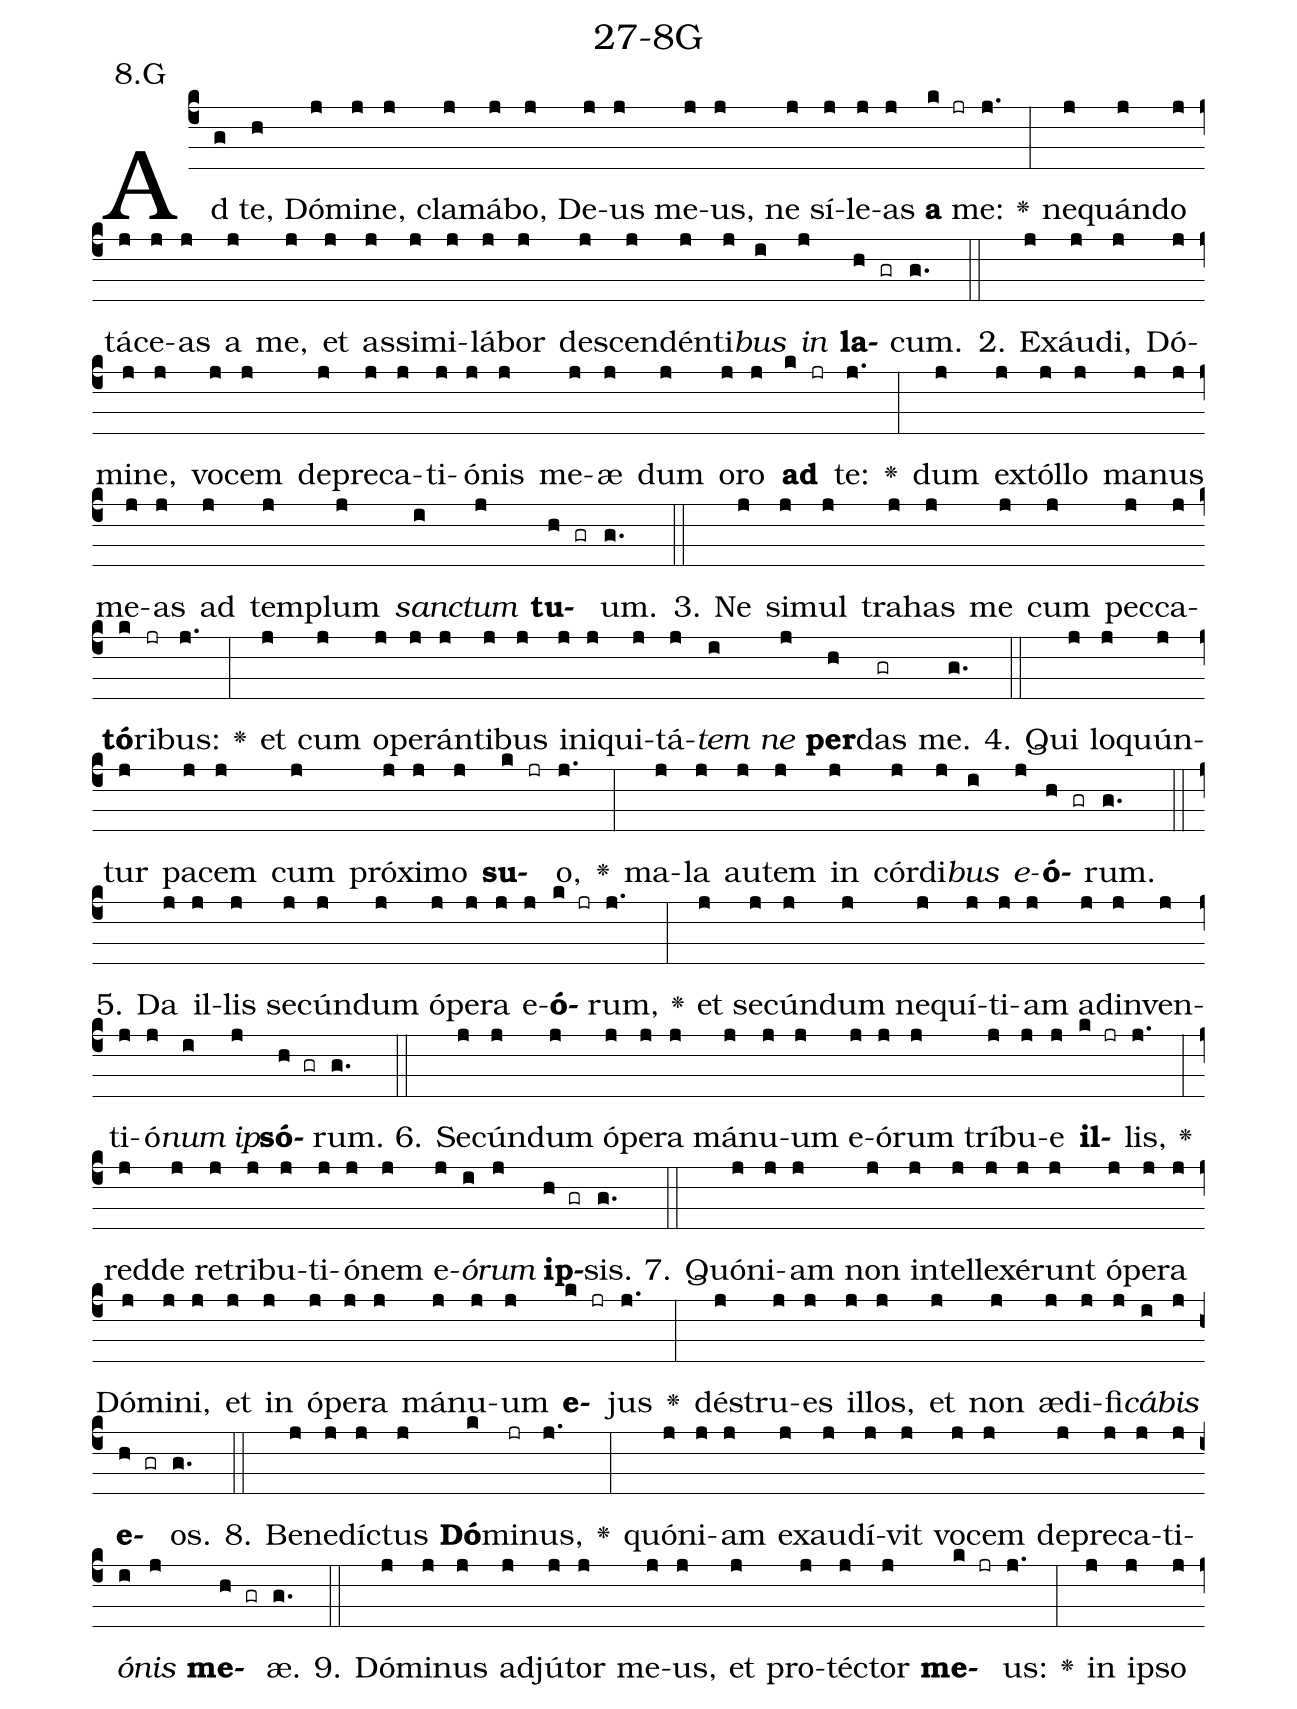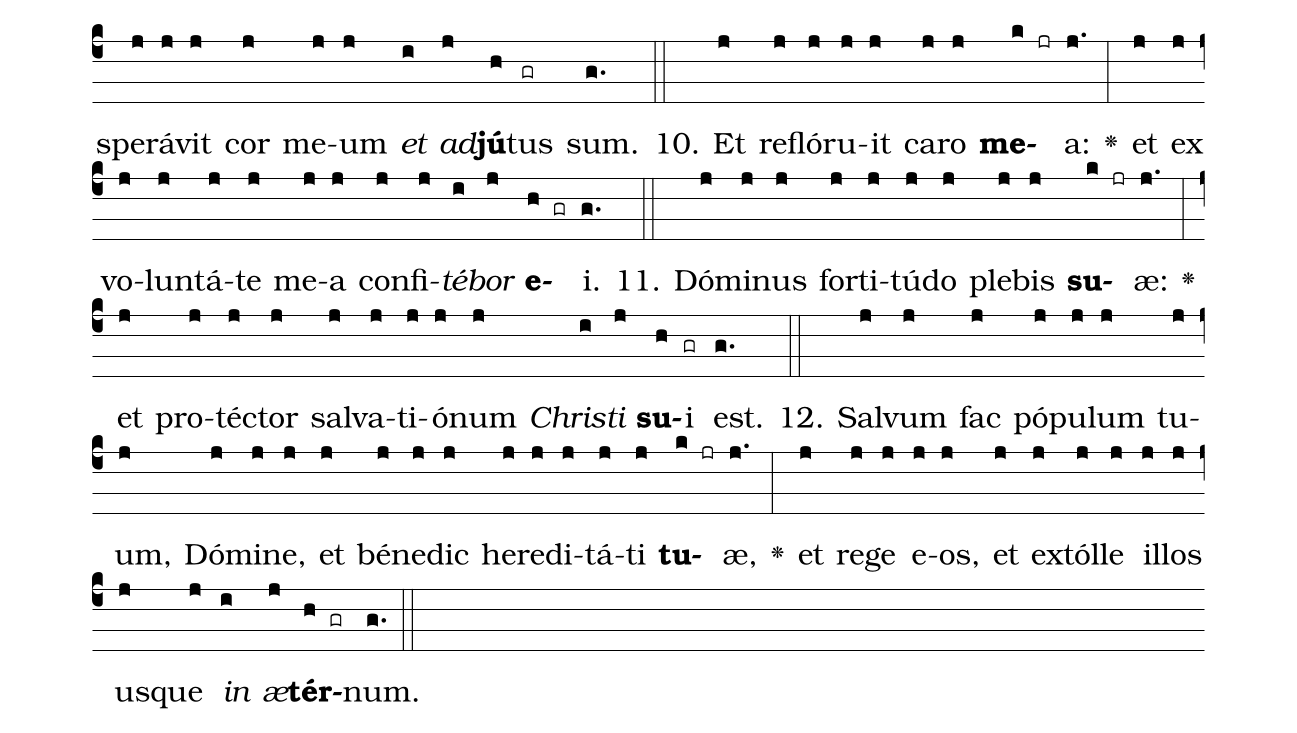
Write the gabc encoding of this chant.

name: 27-8G;
annotation: 8.G;
%%
(c4)Ad(g) te,(h) Dó(j)mi(j)ne,(j) cla(j)má(j)bo,(j) De(j)us(j) me(j)us,(j) ne(j) sí(j)le(j)as(j) <b>a</b>(k jr) me:(j.) <v>\greheightstar</v>(:) ne(j)quán(j)do(j) tá(j)ce(j)as(j) a(j) me,(j) et(j) as(j)si(j)mi(j)lá(j)bor(j) de(j)scen(j)dén(j)ti(j)<i>bus</i>(i) <i>in</i>(j) <b>la</b>(h gr)cum.(g.) (::)
2. Ex(j)áu(j)di,(j) Dó(j)mi(j)ne,(j) vo(j)cem(j) de(j)pre(j)ca(j)ti(j)ó(j)nis(j) me(j)æ(j) dum(j) o(j)ro(j) <b>ad</b>(k jr) te:(j.) <v>\greheightstar</v>(:) dum(j) ex(j)tól(j)lo(j) ma(j)nus(j) me(j)as(j) ad(j) tem(j)plum(j) <i>sanc</i>(i)<i>tum</i>(j) <b>tu</b>(h gr)um.(g.) (::)
3. Ne(j) si(j)mul(j) tra(j)has(j) me(j) cum(j) pec(j)ca(j)<b>tó</b>(k)ri(jr)bus:(j.) <v>\greheightstar</v>(:) et(j) cum(j) o(j)pe(j)rán(j)ti(j)bus(j) in(j)i(j)qui(j)tá(j)<i>tem</i>(i) <i>ne</i>(j) <b>per</b>(h)das(gr) me.(g.) (::)
4. Qui(j) lo(j)quún(j)tur(j) pa(j)cem(j) cum(j) pró(j)xi(j)mo(j) <b>su</b>(k jr)o,(j.) <v>\greheightstar</v>(:) ma(j)la(j) au(j)tem(j) in(j) cór(j)di(j)<i>bus</i>(i) <i>e</i>(j)<b>ó</b>(h gr)rum.(g.) (::)
5. Da(j) il(j)lis(j) se(j)cún(j)dum(j) ó(j)pe(j)ra(j) e(j)<b>ó</b>(k jr)rum,(j.) <v>\greheightstar</v>(:) et(j) se(j)cún(j)dum(j) ne(j)quí(j)ti(j)am(j) ad(j)in(j)ven(j)ti(j)ó(j)<i>num</i>(i) <i>ip</i>(j)<b>só</b>(h gr)rum.(g.) (::)
6. Se(j)cún(j)dum(j) ó(j)pe(j)ra(j) má(j)nu(j)um(j) e(j)ó(j)rum(j) trí(j)bu(j)e(j) <b>il</b>(k jr)lis,(j.) <v>\greheightstar</v>(:) red(j)de(j) re(j)tri(j)bu(j)ti(j)ó(j)nem(j) e(j)<i>ó</i>(i)<i>rum</i>(j) <b>ip</b>(h gr)sis.(g.) (::)
7. Quón(j)i(j)am(j) non(j) in(j)tel(j)le(j)xé(j)runt(j) ó(j)pe(j)ra(j) Dó(j)mi(j)ni,(j) et(j) in(j) ó(j)pe(j)ra(j) má(j)nu(j)um(j) <b>e</b>(k jr)jus(j.) <v>\greheightstar</v>(:) dé(j)stru(j)es(j) il(j)los,(j) et(j) non(j) æ(j)di(j)fi(j)<i>cá</i>(i)<i>bis</i>(j) <b>e</b>(h gr)os.(g.) (::)
8. Be(j)ne(j)díc(j)tus(j) <b>Dó</b>(k)mi(jr)nus,(j.) <v>\greheightstar</v>(:) quón(j)i(j)am(j) ex(j)au(j)dí(j)vit(j) vo(j)cem(j) de(j)pre(j)ca(j)ti(j)<i>ó</i>(i)<i>nis</i>(j) <b>me</b>(h gr)æ.(g.) (::)
9. Dó(j)mi(j)nus(j) ad(j)jú(j)tor(j) me(j)us,(j) et(j) pro(j)téc(j)tor(j) <b>me</b>(k jr)us:(j.) <v>\greheightstar</v>(:) in(j) ip(j)so(j) spe(j)rá(j)vit(j) cor(j) me(j)um(j) <i>et</i>(i) <i>ad</i>(j)<b>jú</b>(h)tus(gr) sum.(g.) (::)
10. Et(j) re(j)fló(j)ru(j)it(j) ca(j)ro(j) <b>me</b>(k jr)a:(j.) <v>\greheightstar</v>(:) et(j) ex(j) vo(j)lun(j)tá(j)te(j) me(j)a(j) con(j)fi(j)<i>té</i>(i)<i>bor</i>(j) <b>e</b>(h gr)i.(g.) (::)
11. Dó(j)mi(j)nus(j) for(j)ti(j)tú(j)do(j) ple(j)bis(j) <b>su</b>(k jr)æ:(j.) <v>\greheightstar</v>(:) et(j) pro(j)téc(j)tor(j) sal(j)va(j)ti(j)ó(j)num(j) <i>Chris</i>(i)<i>ti</i>(j) <b>su</b>(h)i(gr) est.(g.) (::)
12. Sal(j)vum(j) fac(j) pó(j)pu(j)lum(j) tu(j)um,(j) Dó(j)mi(j)ne,(j) et(j) bé(j)ne(j)dic(j) he(j)re(j)di(j)tá(j)ti(j) <b>tu</b>(k jr)æ,(j.) <v>\greheightstar</v>(:) et(j) re(j)ge(j) e(j)os,(j) et(j) ex(j)tól(j)le(j) il(j)los(j) us(j)que(j) <i>in</i>(i) <i>æ</i>(j)<b>tér</b>(h gr)num.(g.) (::)
